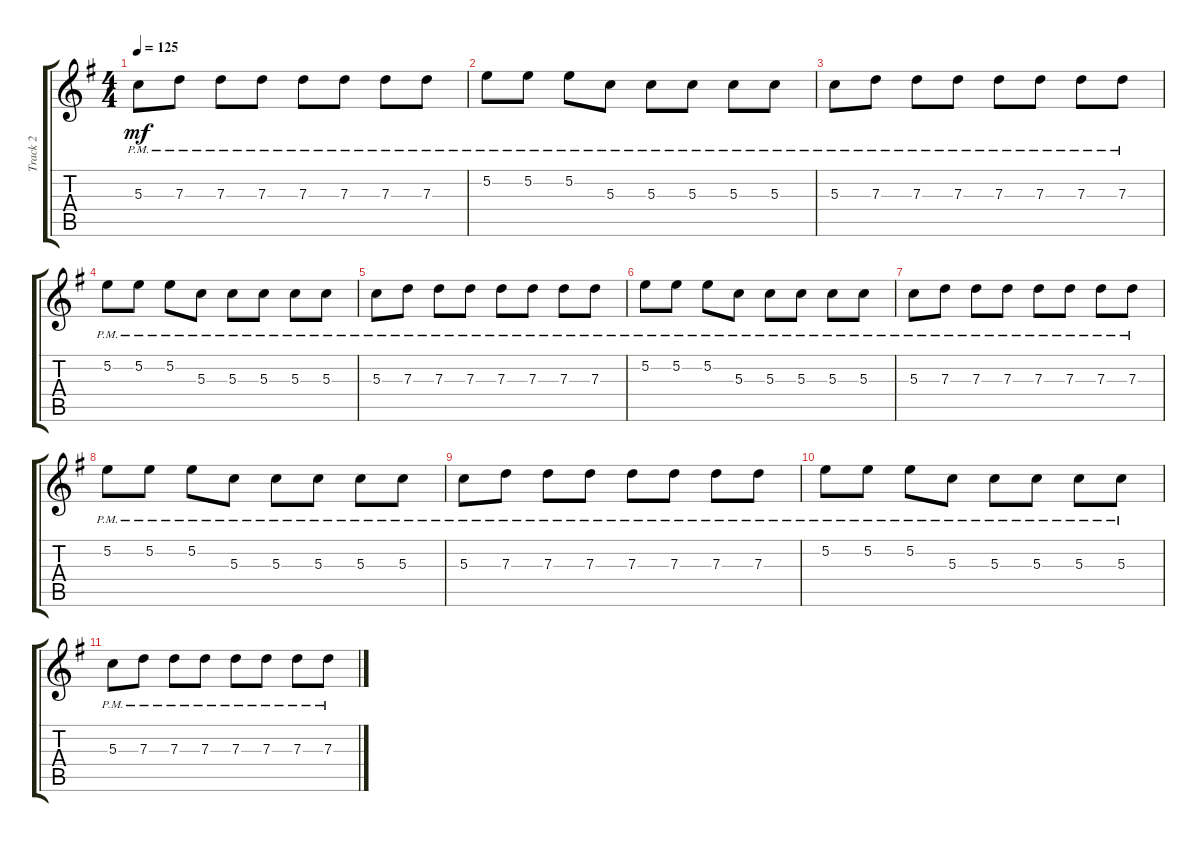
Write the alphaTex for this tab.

\track ("Track 2" "Track 2") {instrument distortionguitar}
\staff {score tabs}
\tuning (E4 B3 G3 D3 A2 E2) {hide}
\ts (4 4)
\tempo 125
\clef g2
\ks g
5.3{pm}.8{dy mf} 7.3{pm}.8 7.3{pm}.8 7.3{pm}.8 7.3{pm}.8 7.3{pm}.8 7.3{pm}.8 7.3{pm}.8 |
5.2{pm}.8 5.2{pm}.8 5.2{pm}.8 5.3{pm}.8 5.3{pm}.8 5.3{pm}.8 5.3{pm}.8 5.3{pm}.8 |
5.3{pm}.8 7.3{pm}.8 7.3{pm}.8 7.3{pm}.8 7.3{pm}.8 7.3{pm}.8 7.3{pm}.8 7.3{pm}.8 |
5.2{pm}.8 5.2{pm}.8 5.2{pm}.8 5.3{pm}.8 5.3{pm}.8 5.3{pm}.8 5.3{pm}.8 5.3{pm}.8 |
5.3{pm}.8 7.3{pm}.8 7.3{pm}.8 7.3{pm}.8 7.3{pm}.8 7.3{pm}.8 7.3{pm}.8 7.3{pm}.8 |
5.2{pm}.8 5.2{pm}.8 5.2{pm}.8 5.3{pm}.8 5.3{pm}.8 5.3{pm}.8 5.3{pm}.8 5.3{pm}.8 |
5.3{pm}.8 7.3{pm}.8 7.3{pm}.8 7.3{pm}.8 7.3{pm}.8 7.3{pm}.8 7.3{pm}.8 7.3{pm}.8 |
5.2{pm}.8 5.2{pm}.8 5.2{pm}.8 5.3{pm}.8 5.3{pm}.8 5.3{pm}.8 5.3{pm}.8 5.3{pm}.8 |
5.3{pm}.8 7.3{pm}.8 7.3{pm}.8 7.3{pm}.8 7.3{pm}.8 7.3{pm}.8 7.3{pm}.8 7.3{pm}.8 |
5.2{pm}.8 5.2{pm}.8 5.2{pm}.8 5.3{pm}.8 5.3{pm}.8 5.3{pm}.8 5.3{pm}.8 5.3{pm}.8 |
5.3{pm}.8 7.3{pm}.8 7.3{pm}.8 7.3{pm}.8 7.3{pm}.8 7.3{pm}.8 7.3{pm}.8 7.3{pm}.8
